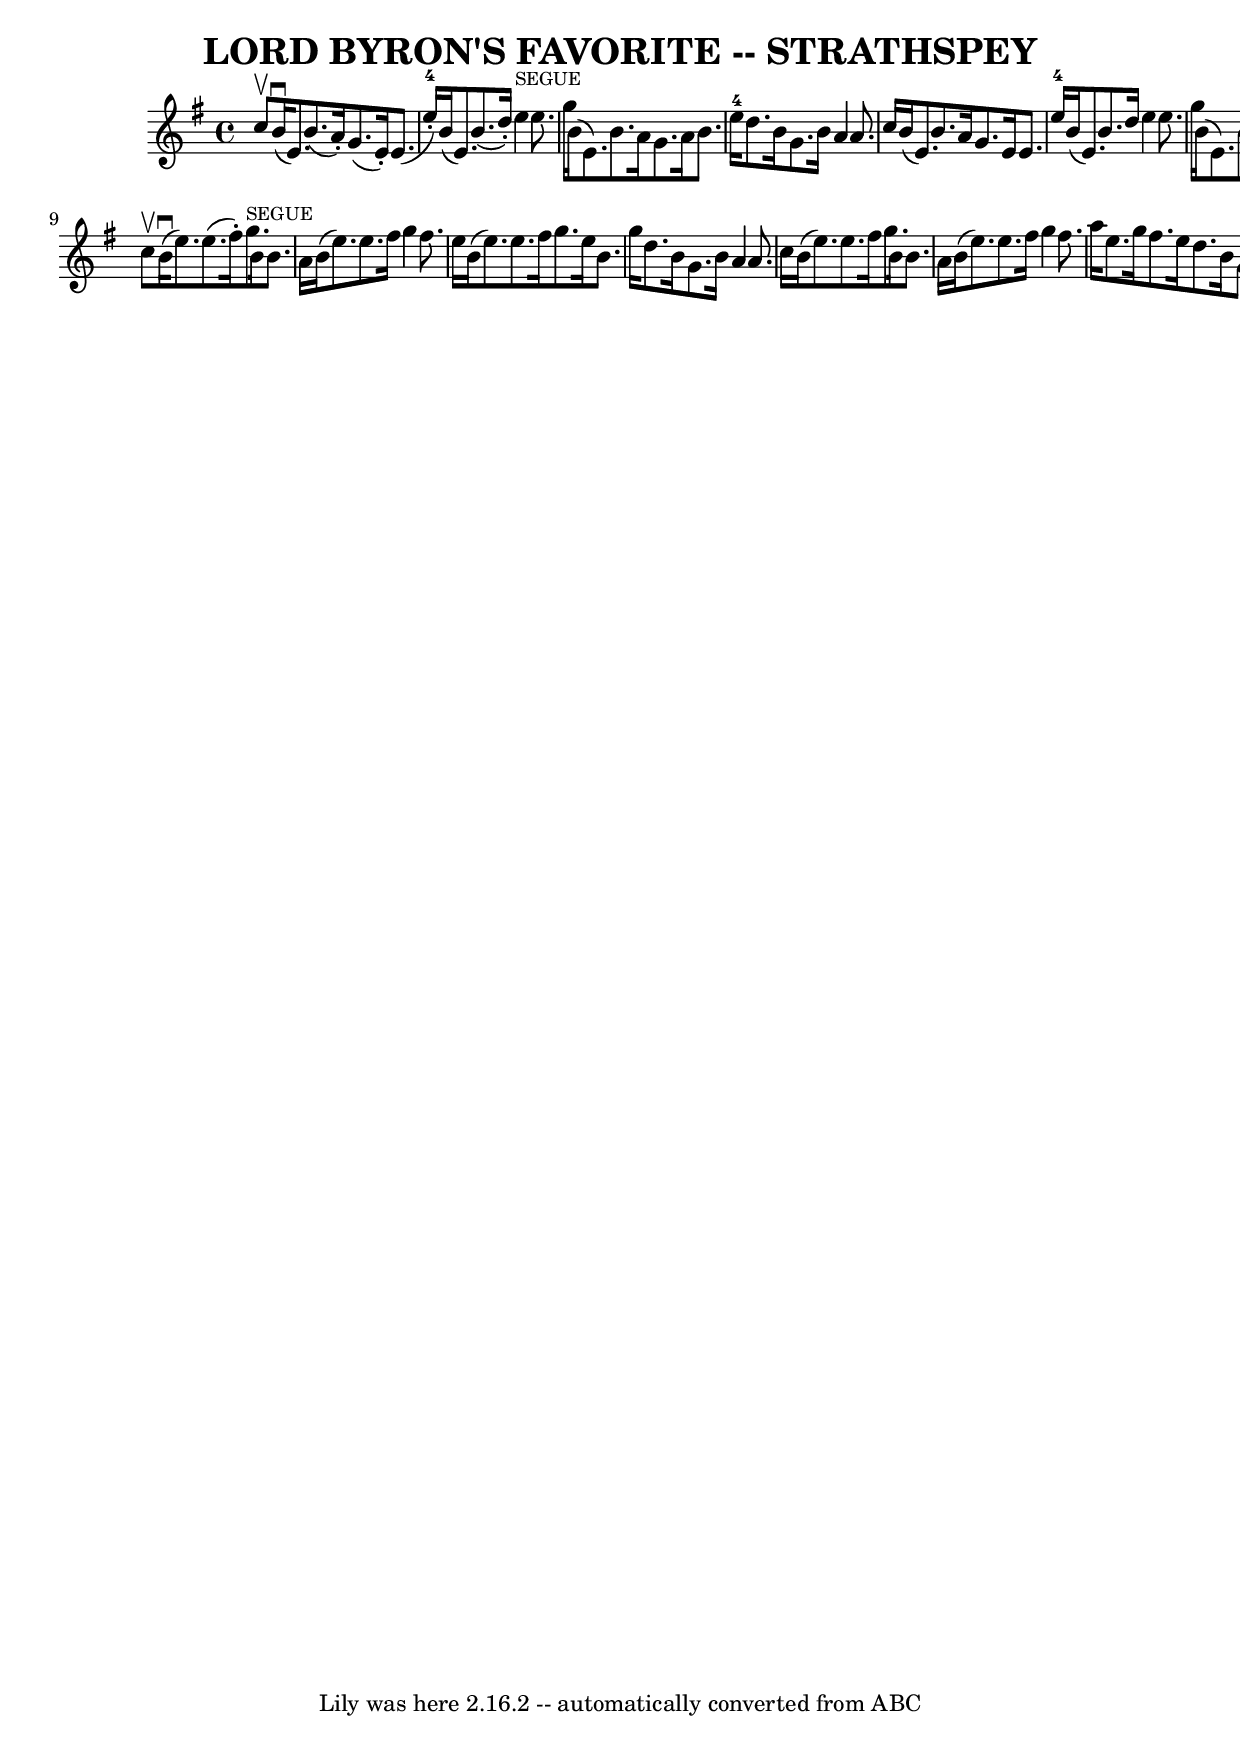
\version "2.16.2"
\include "Mammoth.ily"
\header {
  %% book = "Ryan's Mammoth Collection of Fiddle Tunes"
  composer = ""
  crossRefNumber = "1"
  footnotes = ""
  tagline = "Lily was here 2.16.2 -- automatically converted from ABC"
  title = "LORD BYRON'S FAVORITE -- STRATHSPEY"

}
voicedefault =  {


  \override Staff.TimeSignature #'style = #'C
  \time 4/4 
  \key e \minor
  c''8^\upbow   |
  b'16 (^\downbow e'8. ) b'8. (a'16-.) g'8. (e'16-.) e'8. (e''16-4-.)   
  |
  b'16 (e'8.) b'8. (d''16-.) e''4^\segue e''8.   
  g''16    |
  b'16 (e'8.) b'8. a'16 g'8. a'16 b'8. 
  e''16-4   |
  d''8. b'16 g'8. b'16 a'4 a'8.    
  c''16    |
  b'16 (e'8.) b'8. a'16 g'8. e'16 e'8.  
  e''16-4   |
  b'16 (e'8.) b'8. d''16 e''4 e''8.    
  g''16    |
  b'16 (e'8.) b'8. a'16 g'8. a'16 b'8.  
  e''16-4   |
  d''8. b'16 g'8. b'16 a'4 a'8    
  \bar "|." c''8^\upbow   |
  b'16 (^\downbow e''8.) e''8. (fis''16-.) g''8.^\segue b'16 b'8. a'16    |
  b'16 (e''8.) e''8. fis''16 g''4 fis''8. e''16    |
  
  b'16 (e''8.) e''8. fis''16 g''8. e''16 b'8. g''16    
  |
  d''8. b'16 g'8. b'16 a'4 a'8. c''16    |
  
  b'16 (e''8.) e''8. fis''16 g''8. b'16 b'8. a'16    
  |
  b'16 (e''8.) e''8. fis''16 g''4 fis''8. a''16    
  |
  e''8. g''16 fis''8. e''16 d''8. b'16 g'8.    
  b'16    |
  d''16 (b'8.) g''8. b'16 a'4 a'8    
  \bar "|."   

}

\score{
  <<

    \context Staff="default"
    {
      \voicedefault 
      
    }

  >>
  \layout {
    
  }
  \midi {
  }

}
